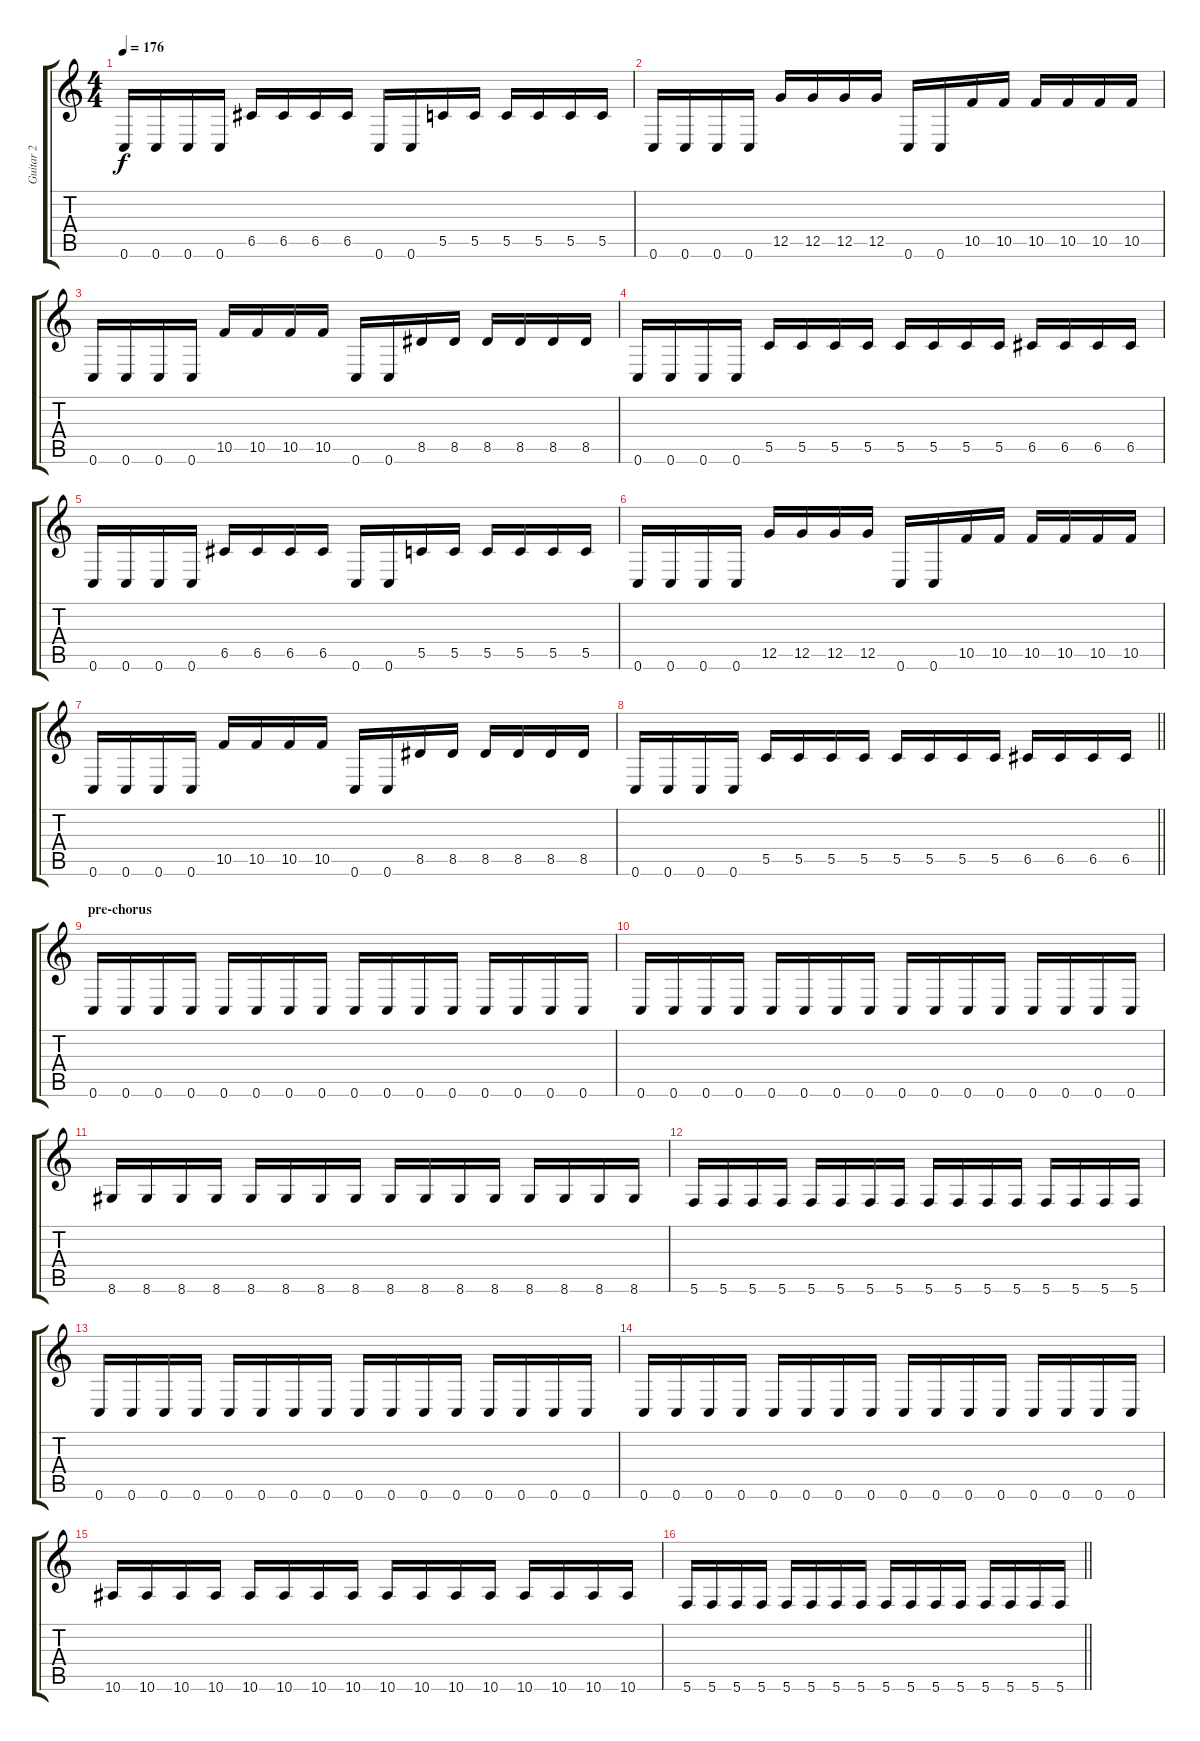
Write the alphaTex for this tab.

\track ("Guitar 2" "Guitar 2") {instrument distortionguitar}
\staff {score tabs}
\tuning (D4 A3 F3 C3 G2 C2) {hide}
\ts (4 4)
\tempo 176
\clef g2
\ks c
0.6.16{dy f} 0.6.16 0.6.16 0.6.16 6.5.16 6.5.16 6.5.16 6.5.16 0.6.16 0.6.16 5.5.16 5.5.16 5.5.16 5.5.16 5.5.16 5.5.16 |
0.6.16 0.6.16 0.6.16 0.6.16 12.5.16 12.5.16 12.5.16 12.5.16 0.6.16 0.6.16 10.5.16 10.5.16 10.5.16 10.5.16 10.5.16 10.5.16 |
0.6.16 0.6.16 0.6.16 0.6.16 10.5.16 10.5.16 10.5.16 10.5.16 0.6.16 0.6.16 8.5.16 8.5.16 8.5.16 8.5.16 8.5.16 8.5.16 |
0.6.16 0.6.16 0.6.16 0.6.16 5.5.16 5.5.16 5.5.16 5.5.16 5.5.16 5.5.16 5.5.16 5.5.16 6.5.16 6.5.16 6.5.16 6.5.16 |
0.6.16 0.6.16 0.6.16 0.6.16 6.5.16 6.5.16 6.5.16 6.5.16 0.6.16 0.6.16 5.5.16 5.5.16 5.5.16 5.5.16 5.5.16 5.5.16 |
0.6.16 0.6.16 0.6.16 0.6.16 12.5.16 12.5.16 12.5.16 12.5.16 0.6.16 0.6.16 10.5.16 10.5.16 10.5.16 10.5.16 10.5.16 10.5.16 |
0.6.16 0.6.16 0.6.16 0.6.16 10.5.16 10.5.16 10.5.16 10.5.16 0.6.16 0.6.16 8.5.16 8.5.16 8.5.16 8.5.16 8.5.16 8.5.16 |
\barLineRight lightlight
0.6.16 0.6.16 0.6.16 0.6.16 5.5.16 5.5.16 5.5.16 5.5.16 5.5.16 5.5.16 5.5.16 5.5.16 6.5.16 6.5.16 6.5.16 6.5.16 |
\section ("" "pre-chorus")
0.6.16 0.6.16 0.6.16 0.6.16 0.6.16 0.6.16 0.6.16 0.6.16 0.6.16 0.6.16 0.6.16 0.6.16 0.6.16 0.6.16 0.6.16 0.6.16 |
0.6.16 0.6.16 0.6.16 0.6.16 0.6.16 0.6.16 0.6.16 0.6.16 0.6.16 0.6.16 0.6.16 0.6.16 0.6.16 0.6.16 0.6.16 0.6.16 |
8.6.16 8.6.16 8.6.16 8.6.16 8.6.16 8.6.16 8.6.16 8.6.16 8.6.16 8.6.16 8.6.16 8.6.16 8.6.16 8.6.16 8.6.16 8.6.16 |
5.6.16 5.6.16 5.6.16 5.6.16 5.6.16 5.6.16 5.6.16 5.6.16 5.6.16 5.6.16 5.6.16 5.6.16 5.6.16 5.6.16 5.6.16 5.6.16 |
0.6.16 0.6.16 0.6.16 0.6.16 0.6.16 0.6.16 0.6.16 0.6.16 0.6.16 0.6.16 0.6.16 0.6.16 0.6.16 0.6.16 0.6.16 0.6.16 |
0.6.16 0.6.16 0.6.16 0.6.16 0.6.16 0.6.16 0.6.16 0.6.16 0.6.16 0.6.16 0.6.16 0.6.16 0.6.16 0.6.16 0.6.16 0.6.16 |
10.6.16 10.6.16 10.6.16 10.6.16 10.6.16 10.6.16 10.6.16 10.6.16 10.6.16 10.6.16 10.6.16 10.6.16 10.6.16 10.6.16 10.6.16 10.6.16 |
\barLineRight lightlight
5.6.16 5.6.16 5.6.16 5.6.16 5.6.16 5.6.16 5.6.16 5.6.16 5.6.16 5.6.16 5.6.16 5.6.16 5.6.16 5.6.16 5.6.16 5.6.16
